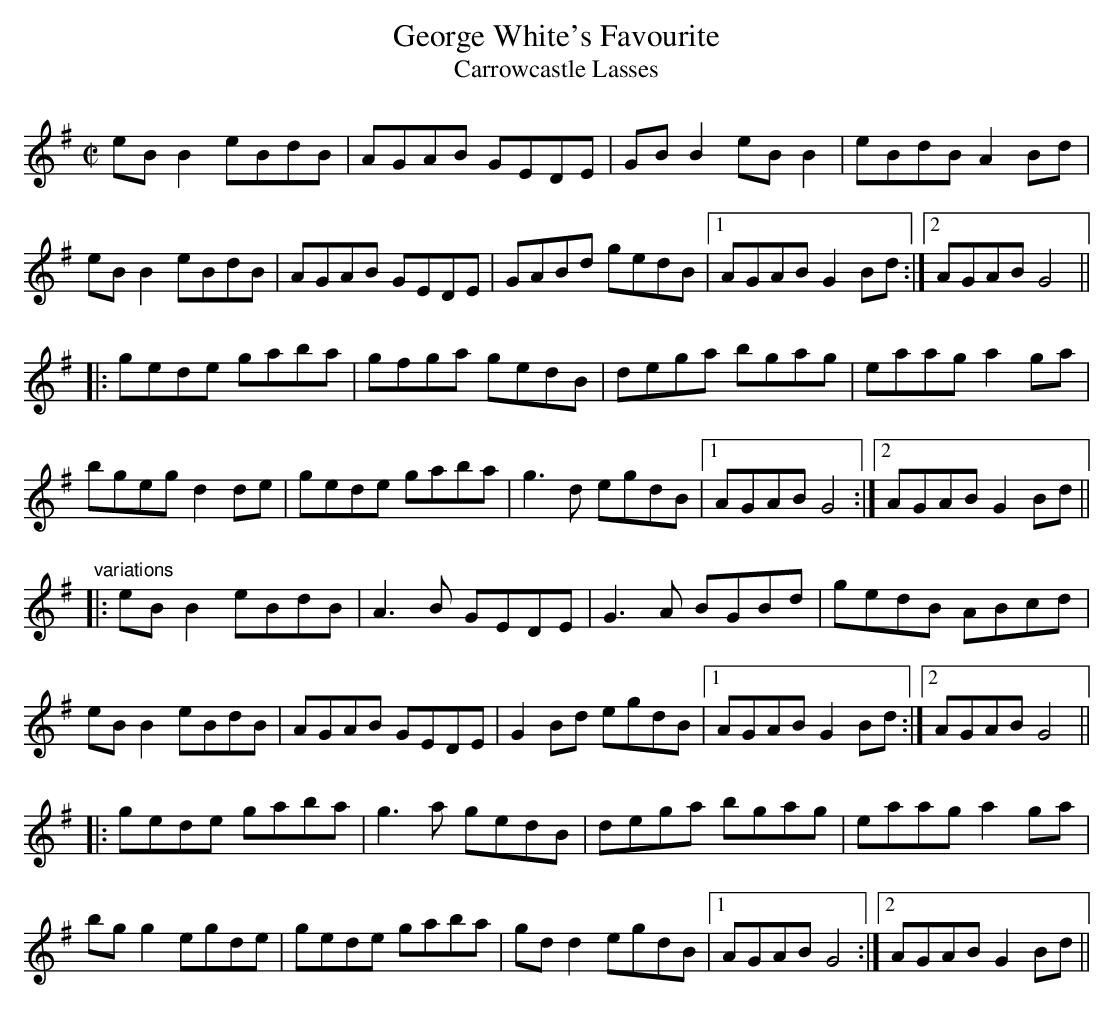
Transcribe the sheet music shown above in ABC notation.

X:1
T:George White's Favourite
T:Carrowcastle Lasses
M:C|
K:G
eBB2 eBdB|AGAB GEDE|GBB2 eBB2|eBdB A2Bd|
eBB2 eBdB|AGAB GEDE|GABd gedB|1 AGAB G2Bd:|2 AGAB G4||
|:gede gaba|gfga gedB|dega bgag|eaag a2ga|
bgeg d2de|gede gaba|g3d egdB|1 AGAB G4:|2 AGAB G2Bd||
"variations"
|:eBB2 eBdB|A3B GEDE|G3A BGBd|gedB ABcd|
eBB2 eBdB|AGAB GEDE|G2Bd egdB|1 AGAB G2Bd:|2 AGAB G4||
|:gede gaba|g3a gedB|dega bgag|eaag a2ga|
bgg2 egde|gede gaba|gdd2 egdB|1 AGAB G4:|2 AGAB G2Bd||
